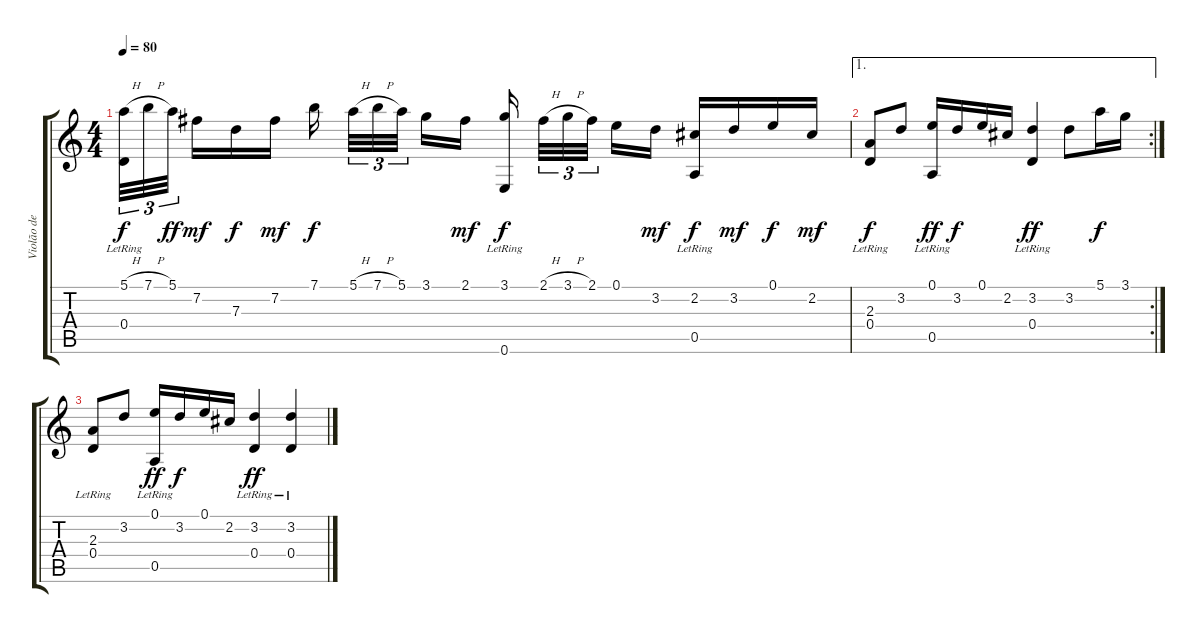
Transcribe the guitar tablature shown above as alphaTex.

\track ("Violão de Nylon" "Violão de ") {instrument acousticguitarnylon}
\staff {score tabs}
\tuning (E4 B3 G3 D3 A2 E2) {hide}
\ts (4 4)
\tempo 80
\clef g2
\ks c
(5.1{h} 0.4{lr}).32{tu (3 2) dy f} 7.1{h}.32{tu (3 2)} 5.1.32{tu (3 2) dy ff} 7.2.16{dy mf} 7.3.16{dy f} 7.2.16{dy mf} 7.1.16{dy f} 5.1{h}.32{tu (3 2)} 7.1{h}.32{tu (3 2)} 5.1.32{tu (3 2)} 3.1.16 2.1.16{dy mf} (3.1 0.6{lr}).16{dy f} 2.1{h}.32{tu (3 2)} 3.1{h}.32{tu (3 2)} 2.1.32{tu (3 2)} 0.1.16 3.2.16{dy mf} (2.2 0.5{lr}).16{dy f} 3.2.16{dy mf} 0.1.16{dy f} 2.2.16{dy mf} |
\ae 1
\rc 2
(2.3 0.4{lr}).8{dy f} 3.2.8 (0.1 0.5{lr}).16{dy ff} 3.2.16{dy f} 0.1.16 2.2.16 (3.2 0.4{lr}).4{dy ff} 3.2.8 5.1.16{dy f} 3.1.16 |
(2.3 0.4{lr}).8 3.2.8 (0.1 0.5{lr}).16{dy ff} 3.2.16{dy f} 0.1.16 2.2.16 (3.2 0.4{lr}).4{dy ff} (3.2 0.4{lr}).4
